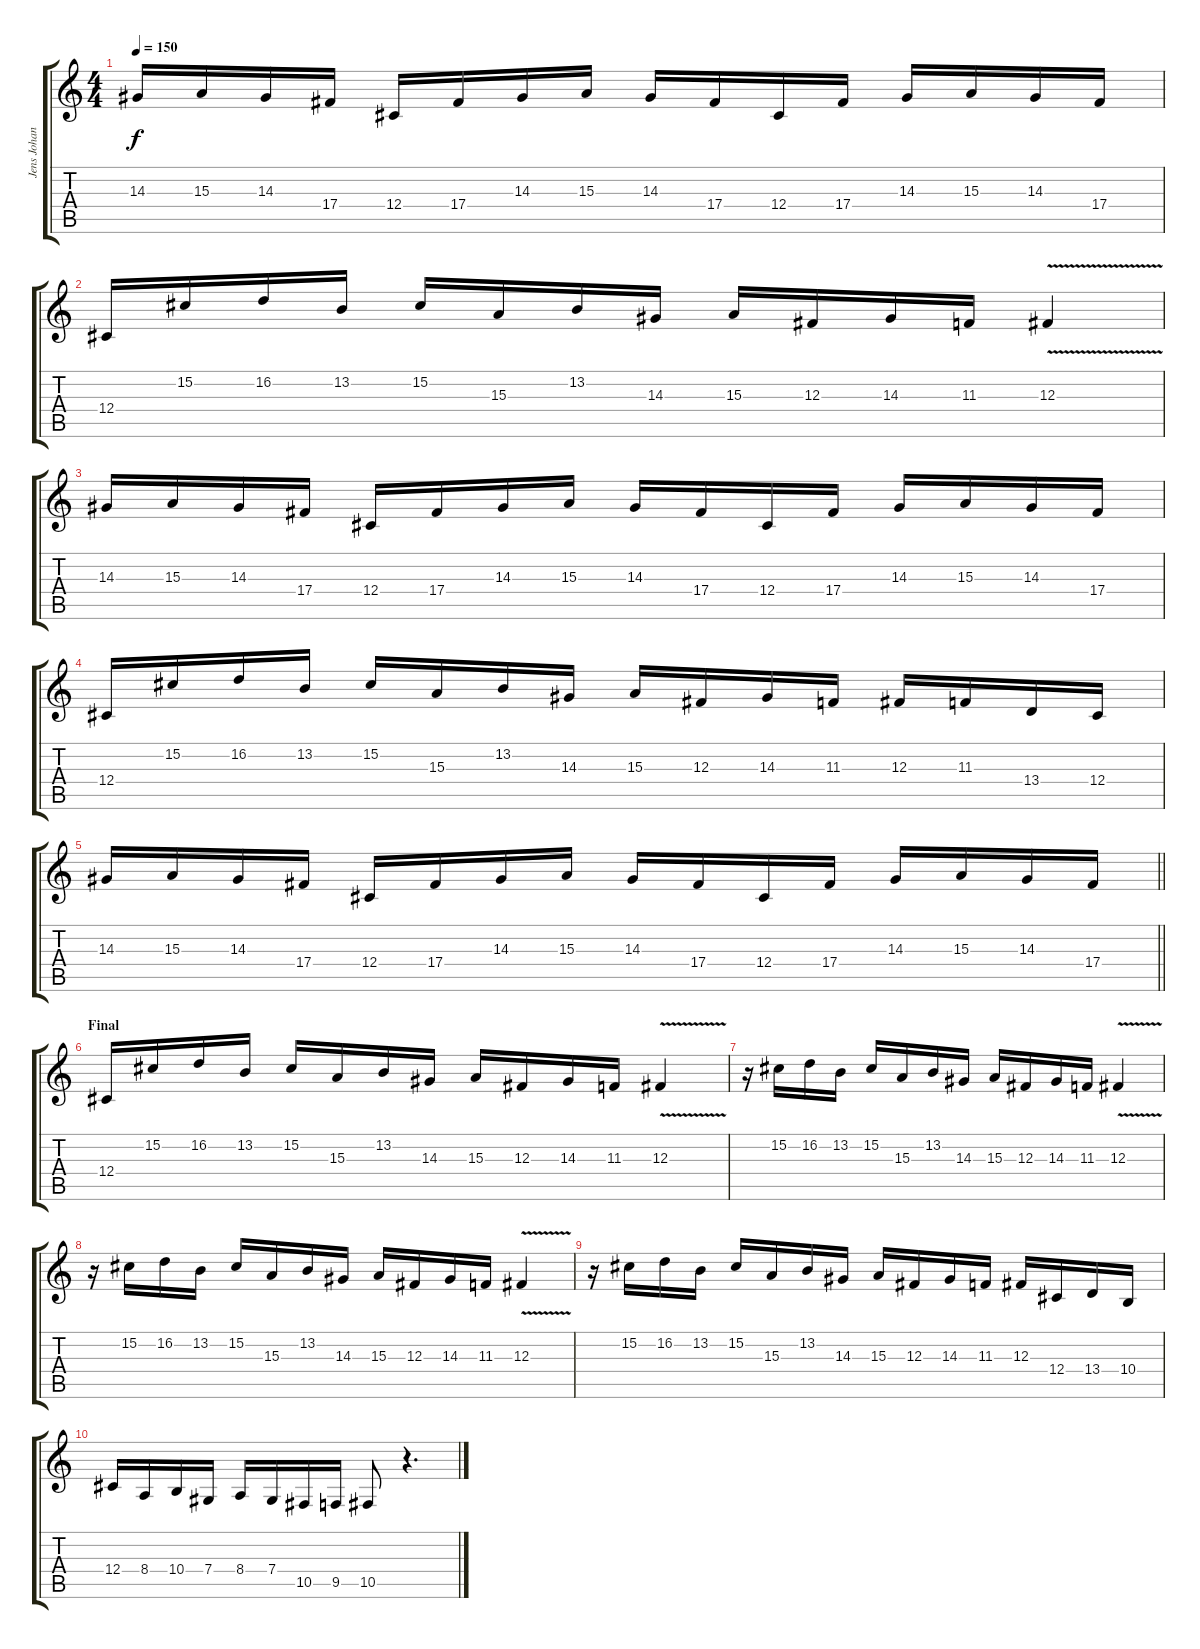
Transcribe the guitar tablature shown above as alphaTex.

\track ("Jens Johannson" "Jens Johan") {instrument harpsichord}
\staff {score tabs}
\tuning (Eb4 Bb3 Gb3 Db3 Ab2 Eb2) {hide}
\ts (4 4)
\tempo 150
\clef g2
\ks c
14.3.16{dy f} 15.3.16 14.3.16 17.4.16 12.4.16 17.4.16 14.3.16 15.3.16 14.3.16 17.4.16 12.4.16 17.4.16 14.3.16 15.3.16 14.3.16 17.4.16 |
12.4.16 15.2.16 16.2.16 13.2.16 15.2.16 15.3.16 13.2.16 14.3.16 15.3.16 12.3.16 14.3.16 11.3.16 12.3{v}.4 |
14.3.16 15.3.16 14.3.16 17.4.16 12.4.16 17.4.16 14.3.16 15.3.16 14.3.16 17.4.16 12.4.16 17.4.16 14.3.16 15.3.16 14.3.16 17.4.16 |
12.4.16 15.2.16 16.2.16 13.2.16 15.2.16 15.3.16 13.2.16 14.3.16 15.3.16 12.3.16 14.3.16 11.3.16 12.3.16 11.3.16 13.4.16 12.4.16 |
\barLineRight lightlight
14.3.16 15.3.16 14.3.16 17.4.16 12.4.16 17.4.16 14.3.16 15.3.16 14.3.16 17.4.16 12.4.16 17.4.16 14.3.16 15.3.16 14.3.16 17.4.16 |
\section ("" "Final")
12.4.16 15.2.16 16.2.16 13.2.16 15.2.16 15.3.16 13.2.16 14.3.16 15.3.16 12.3.16 14.3.16 11.3.16 12.3{v}.4 |
r.16 15.2.16 16.2.16 13.2.16 15.2.16 15.3.16 13.2.16 14.3.16 15.3.16 12.3.16 14.3.16 11.3.16 12.3{v}.4 |
r.16 15.2.16 16.2.16 13.2.16 15.2.16 15.3.16 13.2.16 14.3.16 15.3.16 12.3.16 14.3.16 11.3.16 12.3{v}.4 |
r.16 15.2.16 16.2.16 13.2.16 15.2.16 15.3.16 13.2.16 14.3.16 15.3.16 12.3.16 14.3.16 11.3.16 12.3.16 12.4.16 13.4.16 10.4.16 |
12.4.16 8.4.16 10.4.16 7.4.16 8.4.16 7.4.16 10.5.16 9.5.16 10.5.8 r.4{d}
